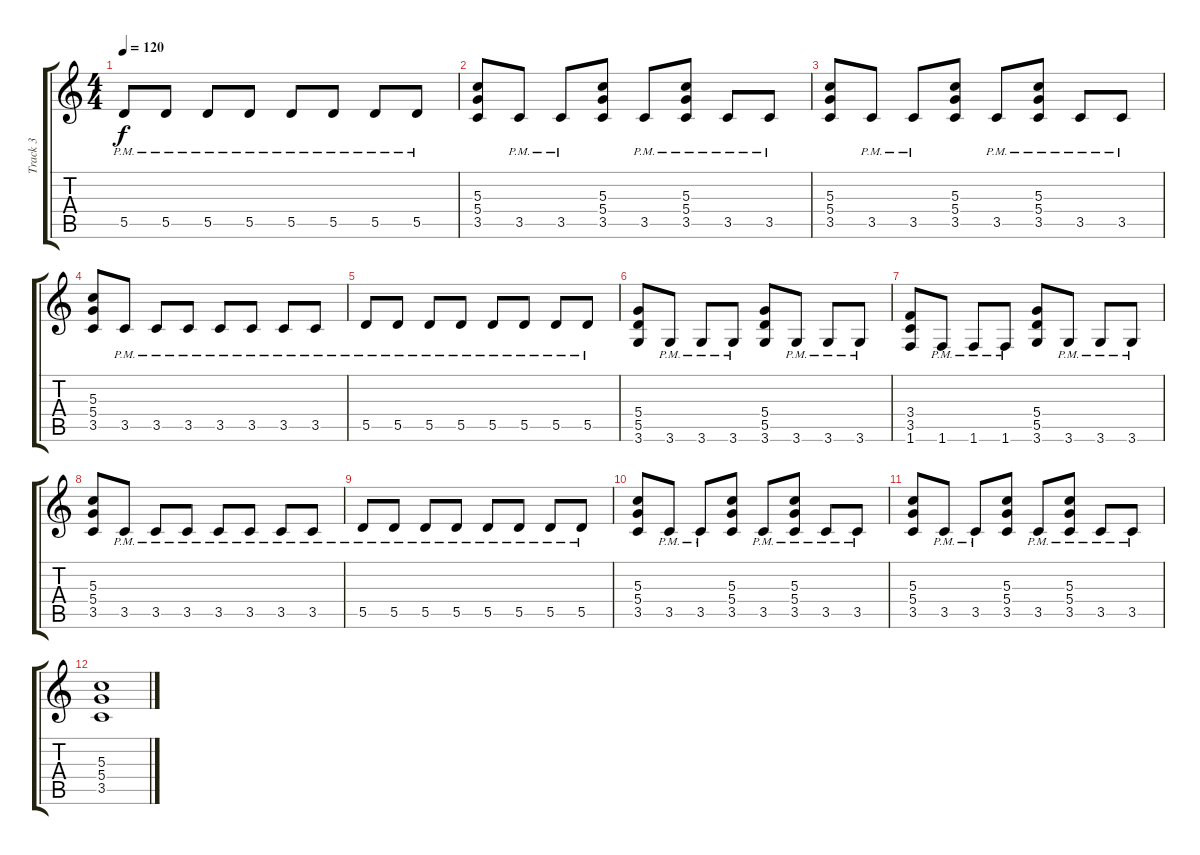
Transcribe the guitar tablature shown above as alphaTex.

\track ("Track 3" "Track 3") {instrument distortionguitar}
\staff {score tabs}
\tuning (E4 B3 G3 D3 A2 E2) {hide}
\ts (4 4)
\tempo 120
\clef g2
\ks c
5.5{pm}.8{dy f} 5.5{pm}.8 5.5{pm}.8 5.5{pm}.8 5.5{pm}.8 5.5{pm}.8 5.5{pm}.8 5.5{pm}.8 |
(5.3 5.4 3.5).8 3.5{pm}.8 3.5{pm}.8 (5.3 5.4 3.5).8 3.5{pm}.8 (5.3 5.4 3.5{pm}).8 3.5{pm}.8 3.5{pm}.8 |
(5.3 5.4 3.5).8 3.5{pm}.8 3.5{pm}.8 (5.3 5.4 3.5).8 3.5{pm}.8 (5.3 5.4 3.5{pm}).8 3.5{pm}.8 3.5{pm}.8 |
(5.3 5.4 3.5).8 3.5{pm}.8 3.5{pm}.8 3.5{pm}.8 3.5{pm}.8 3.5{pm}.8 3.5{pm}.8 3.5{pm}.8 |
5.5{pm}.8 5.5{pm}.8 5.5{pm}.8 5.5{pm}.8 5.5{pm}.8 5.5{pm}.8 5.5{pm}.8 5.5{pm}.8 |
(5.4 5.5 3.6).8 3.6{pm}.8 3.6{pm}.8 3.6{pm}.8 (5.4 5.5 3.6).8 3.6{pm}.8 3.6{pm}.8 3.6{pm}.8 |
(3.4 3.5 1.6).8 1.6{pm}.8 1.6{pm}.8 1.6{pm}.8 (5.4 5.5 3.6).8 3.6{pm}.8 3.6{pm}.8 3.6{pm}.8 |
(5.3 5.4 3.5).8 3.5{pm}.8 3.5{pm}.8 3.5{pm}.8 3.5{pm}.8 3.5{pm}.8 3.5{pm}.8 3.5{pm}.8 |
5.5{pm}.8 5.5{pm}.8 5.5{pm}.8 5.5{pm}.8 5.5{pm}.8 5.5{pm}.8 5.5{pm}.8 5.5{pm}.8 |
(5.3 5.4 3.5).8 3.5{pm}.8 3.5{pm}.8 (5.3 5.4 3.5).8 3.5{pm}.8 (5.3 5.4 3.5{pm}).8 3.5{pm}.8 3.5{pm}.8 |
(5.3 5.4 3.5).8 3.5{pm}.8 3.5{pm}.8 (5.3 5.4 3.5).8 3.5{pm}.8 (5.3 5.4 3.5{pm}).8 3.5{pm}.8 3.5{pm}.8 |
(5.3 5.4 3.5).1
